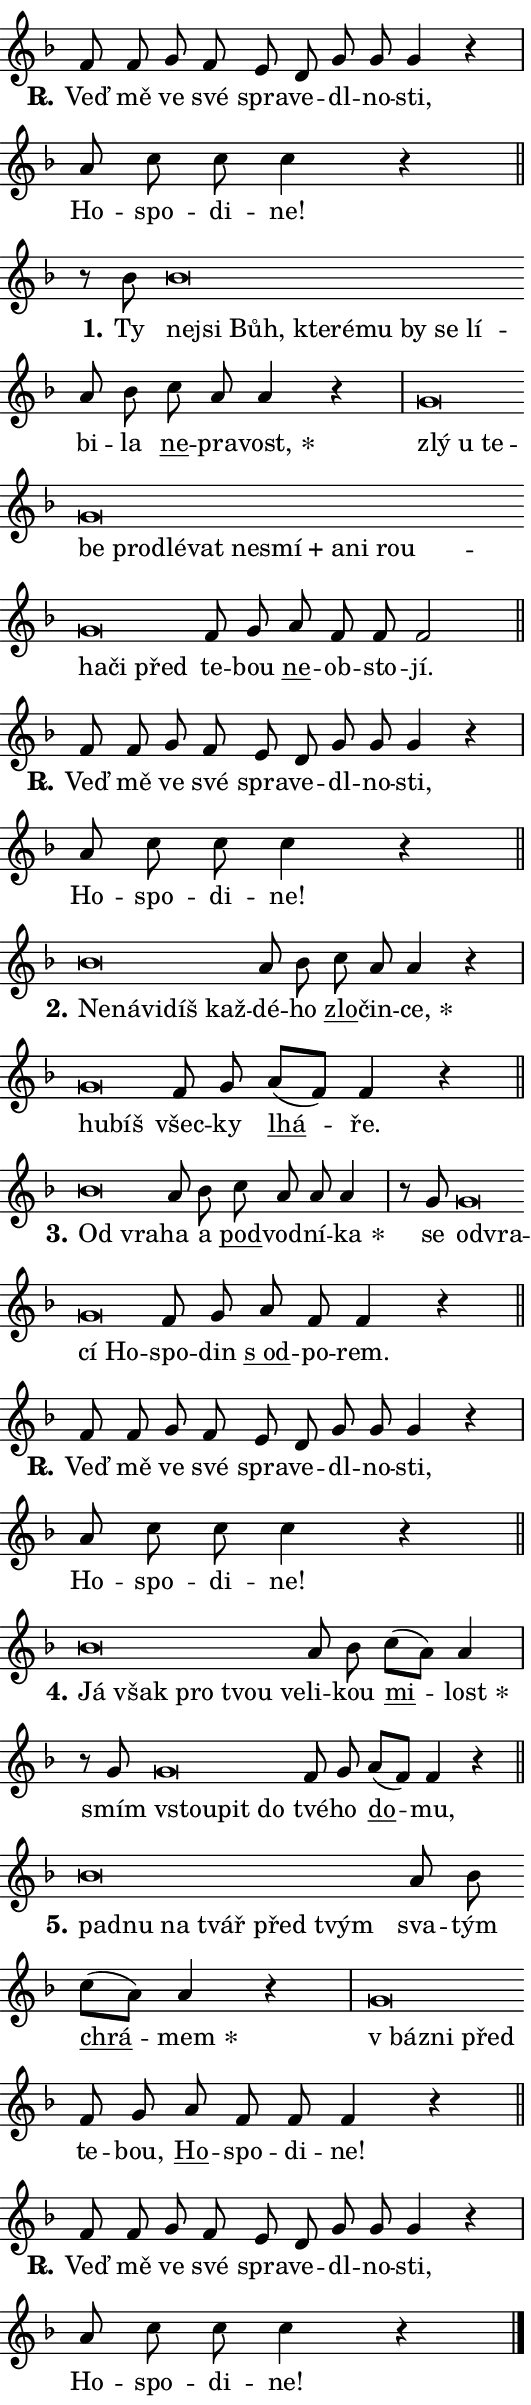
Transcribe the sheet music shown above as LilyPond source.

\version "2.24.0"
\header { tagline = "" }
\paper {
  indent = 0\cm
  top-margin = 0\cm
  right-margin = 0.13\cm % to fit lyric hyphens
  bottom-margin = 0\cm
  left-margin = 0\cm
  paper-width = 9\cm
  page-breaking = #ly:one-page-breaking
  system-system-spacing.basic-distance = #11
  score-system-spacing.basic-distance = #11
  ragged-last = ##f
}


%% Author: Thomas Morley
%% https://lists.gnu.org/archive/html/lilypond-user/2020-05/msg00002.html
#(define (line-position grob)
"Returns position of @var[grob} in current system:
   @code{'start}, if at first time-step
   @code{'end}, if at last time-step
   @code{'middle} otherwise
"
  (let* ((col (ly:item-get-column grob))
         (ln (ly:grob-object col 'left-neighbor))
         (rn (ly:grob-object col 'right-neighbor))
         (col-to-check-left (if (ly:grob? ln) ln col))
         (col-to-check-right (if (ly:grob? rn) rn col))
         (break-dir-left
           (and
             (ly:grob-property col-to-check-left 'non-musical #f)
             (ly:item-break-dir col-to-check-left)))
         (break-dir-right
           (and
             (ly:grob-property col-to-check-right 'non-musical #f)
             (ly:item-break-dir col-to-check-right))))
        (cond ((eqv? 1 break-dir-left) 'start)
              ((eqv? -1 break-dir-right) 'end)
              (else 'middle))))

#(define (tranparent-at-line-position vctor)
  (lambda (grob)
  "Relying on @code{line-position} select the relevant enry from @var{vctor}.
Used to determine transparency,"
    (case (line-position grob)
      ((end) (not (vector-ref vctor 0)))
      ((middle) (not (vector-ref vctor 1)))
      ((start) (not (vector-ref vctor 2))))))

noteHeadBreakVisibility =
#(define-music-function (break-visibility)(vector?)
"Makes @code{NoteHead}s transparent relying on @var{break-visibility}"
#{
  \override NoteHead.transparent =
    #(tranparent-at-line-position break-visibility)
#})

#(define delete-ledgers-for-transparent-note-heads
  (lambda (grob)
    "Reads whether a @code{NoteHead} is transparent.
If so this @code{NoteHead} is removed from @code{'note-heads} from
@var{grob}, which is supposed to be @code{LedgerLineSpanner}.
As a result ledgers are not printed for this @code{NoteHead}"
    (let* ((nhds-array (ly:grob-object grob 'note-heads))
           (nhds-list
             (if (ly:grob-array? nhds-array)
                 (ly:grob-array->list nhds-array)
                 '()))
           ;; Relies on the transparent-property being done before
           ;; Staff.LedgerLineSpanner.after-line-breaking is executed.
           ;; This is fragile ...
           (to-keep
             (remove
               (lambda (nhd)
                 (ly:grob-property nhd 'transparent #f))
               nhds-list)))
      ;; TODO find a better method to iterate over grob-arrays, similiar
      ;; to filter/remove etc for lists
      ;; For now rebuilt from scratch
      (set! (ly:grob-object grob 'note-heads)  '())
      (for-each
        (lambda (nhd)
          (ly:pointer-group-interface::add-grob grob 'note-heads nhd))
        to-keep))))

squashNotes = {
  \override NoteHead.X-extent = #'(-0.2 . 0.2)
  \override NoteHead.Y-extent = #'(-0.75 . 0)
  \override NoteHead.stencil =
    #(lambda (grob)
       (let ((pos (ly:grob-property grob 'staff-position)))
         (begin
           (if (< pos -7) (display "ERROR: Lower brevis then expected\n") (display ""))
           (if (<= pos -6) ly:text-interface::print ly:note-head::print))))
}
unSquashNotes = {
  \revert NoteHead.X-extent
  \revert NoteHead.Y-extent
  \revert NoteHead.stencil
}

hideNotes = \noteHeadBreakVisibility #begin-of-line-visible
unHideNotes = \noteHeadBreakVisibility #all-visible

% work-around for resetting accidentals
% https://lilypond.org/doc/v2.23/Documentation/notation/displaying-rhythms#unmetered-music
cadenzaMeasure = {
  \cadenzaOff
  \partial 1024 s1024
  \cadenzaOn
}

#(define-markup-command (accent layout props text) (markup?)
  "Underline accented syllable"
  (interpret-markup layout props
    #{\markup \override #'(offset . 4.3) \underline { #text }#}))

responsum = \markup \concat {
  "R" \hspace #-1.05 \path #0.1 #'((moveto 0 0.07) (lineto 0.9 0.8)) \hspace #0.05 "."
}

spaceSize = #0.6828661417322834 % exact space size for TeX Gyre Schola

\layout {
  \context {
    \Staff
    \remove "Time_signature_engraver"
    \override LedgerLineSpanner.after-line-breaking = #delete-ledgers-for-transparent-note-heads
  }
  \context {
    \Lyrics {
      \override LyricSpace.minimum-distance = \spaceSize
      \override LyricText.font-name = #"TeX Gyre Schola"
      \override LyricText.font-size = 1
      \override StanzaNumber.font-name = #"TeX Gyre Schola Bold"
      \override StanzaNumber.font-size = 1
    }
  }
  \context {
    \Score 
    \override NoteHead.text =
      #(lambda (grob) 
        (let ((pos (ly:grob-property grob 'staff-position)))
          #{\markup {
            \combine
              \halign #-0.55 \raise #(if (= pos -6) 0 0.5) \override #'(thickness . 2) \draw-line #'(3.2 . 0)
              \musicglyph "noteheads.sM1"
          }#}))
  }
}

% magnetic-lyrics.ily
%
%   written by
%     Jean Abou Samra <jean@abou-samra.fr>
%     Werner Lemberg <wl@gnu.org>
%
%   adapted by
%     Jiri Hon <jiri.hon@gmail.com>
%
% Version 2022-Apr-15

% https://www.mail-archive.com/lilypond-user@gnu.org/msg149350.html

#(define (Left_hyphen_pointer_engraver context)
   "Collect syllable-hyphen-syllable occurrences in lyrics and store
them in properties.  This engraver only looks to the left.  For
example, if the lyrics input is @code{foo -- bar}, it does the
following.

@itemize @bullet
@item
Set the @code{text} property of the @code{LyricHyphen} grob between
@q{foo} and @q{bar} to @code{foo}.

@item
Set the @code{left-hyphen} property of the @code{LyricText} grob with
text @q{foo} to the @code{LyricHyphen} grob between @q{foo} and
@q{bar}.
@end itemize

Use this auxiliary engraver in combination with the
@code{lyric-@/text::@/apply-@/magnetic-@/offset!} hook."
   (let ((hyphen #f)
         (text #f))
     (make-engraver
      (acknowledgers
       ((lyric-syllable-interface engraver grob source-engraver)
        (set! text grob)))
      (end-acknowledgers
       ((lyric-hyphen-interface engraver grob source-engraver)
        ;(when (not (grob::has-interface grob 'lyric-space-interface))
          (set! hyphen grob)));)
      ((stop-translation-timestep engraver)
       (when (and text hyphen)
         (ly:grob-set-object! text 'left-hyphen hyphen))
       (set! text #f)
       (set! hyphen #f)))))

#(define (lyric-text::apply-magnetic-offset! grob)
   "If the space between two syllables is less than the value in
property @code{LyricText@/.details@/.squash-threshold}, move the right
syllable to the left so that it gets concatenated with the left
syllable.

Use this function as a hook for
@code{LyricText@/.after-@/line-@/breaking} if the
@code{Left_@/hyphen_@/pointer_@/engraver} is active."
   (let ((hyphen (ly:grob-object grob 'left-hyphen #f)))
     (when hyphen
       (let ((left-text (ly:spanner-bound hyphen LEFT)))
         (when (grob::has-interface left-text 'lyric-syllable-interface)
           (let* ((common (ly:grob-common-refpoint grob left-text X))
                  (this-x-ext (ly:grob-extent grob common X))
                  (left-x-ext
                   (begin
                     ;; Trigger magnetism for left-text.
                     (ly:grob-property left-text 'after-line-breaking)
                     (ly:grob-extent left-text common X)))
                  ;; `delta` is the gap width between two syllables.
                  (delta (- (interval-start this-x-ext)
                            (interval-end left-x-ext)))
                  (details (ly:grob-property grob 'details))
                  (threshold (assoc-get 'squash-threshold details 0.2)))
             (when (< delta threshold)
               (let* (;; We have to manipulate the input text so that
                      ;; ligatures crossing syllable boundaries are not
                      ;; disabled.  For languages based on the Latin
                      ;; script this is essentially a beautification.
                      ;; However, for non-Western scripts it can be a
                      ;; necessity.
                      (lt (ly:grob-property left-text 'text))
                      (rt (ly:grob-property grob 'text))
                      (is-space (grob::has-interface hyphen 'lyric-space-interface))
                      (space (if is-space " " ""))
                      (extra-delta (if is-space spaceSize 0))
                      ;; Append new syllable.
                      (ltrt-space (if (and (string? lt) (string? rt))
                                (string-append lt space rt)
                                (make-concat-markup (list lt space rt))))
                      ;; Right-align `ltrt` to the right side.
                      (ltrt-space-markup (grob-interpret-markup
                               grob
                               (make-translate-markup
                                (cons (interval-length this-x-ext) 0)
                                (make-right-align-markup ltrt-space)))))
                 (begin
                   ;; Don't print `left-text`.
                   (ly:grob-set-property! left-text 'stencil #f)
                   ;; Set text and stencil (which holds all collected
                   ;; syllables so far) and shift it to the left.
                   (ly:grob-set-property! grob 'text ltrt-space)
                   (ly:grob-set-property! grob 'stencil ltrt-space-markup)
                   (ly:grob-translate-axis! grob (- (- delta extra-delta)) X))))))))))


#(define (lyric-hyphen::displace-bounds-first grob)
   ;; Make very sure this callback isn't triggered too early.
   (let ((left (ly:spanner-bound grob LEFT))
         (right (ly:spanner-bound grob RIGHT)))
     (ly:grob-property left 'after-line-breaking)
     (ly:grob-property right 'after-line-breaking)
     (ly:lyric-hyphen::print grob)))

squashThreshold = #0.4

\layout {
  \context {
    \Lyrics
    \consists #Left_hyphen_pointer_engraver
    \override LyricText.after-line-breaking =
      #lyric-text::apply-magnetic-offset!
    \override LyricHyphen.stencil = #lyric-hyphen::displace-bounds-first
    \override LyricText.details.squash-threshold = \squashThreshold
    \override LyricHyphen.minimum-distance = 0
    \override LyricHyphen.minimum-length = \squashThreshold
  }
}

squashText = \override LyricText.details.squash-threshold = 9999
unSquashText = \override LyricText.details.squash-threshold = \squashThreshold

leftText = \override LyricText.self-alignment-X = #LEFT
unLeftText = \revert LyricText.self-alignment-X

starOffset = #(lambda (grob) 
                (let ((x_offset (ly:self-alignment-interface::aligned-on-x-parent grob)))
                  (if (= x_offset 0) 0 (+ x_offset 1.2))))

star = #(define-music-function (syllable)(string?)
"Append star separator at the end of a syllable"
#{
  \once \override LyricText.X-offset = #starOffset
  \lyricmode { \markup {
    #syllable
    \override #'((font-name . "TeX Gyre Schola Bold")) \hspace #0.2 \lower #0.65 \larger "*"
  } }
#})

starAccent = #(define-music-function (syllable)(string?)
"Append star separator at the end of a syllable and make accent"
#{
  \once \override LyricText.X-offset = #starOffset
  \lyricmode { \markup {
    \accent #syllable
    \override #'((font-name . "TeX Gyre Schola Bold")) \hspace #0.2 \lower #0.65 \larger "*"
  } }
#})

breath = #(define-music-function (syllable)(string?)
"Append breathing indicator at the end of a syllable"
#{
  \lyricmode { \markup { #syllable "+" } }
#})

optionalBreath = #(define-music-function (syllable)(string?)
"Append optional breathing indicator at the end of a syllable"
#{
  \lyricmode { \markup { #syllable "(+)" } }
#})


\score {
    <<
        \new Voice = "melody" { \cadenzaOn \key f \major \relative { f'8 f g f e d \bar "" g g g4 r \cadenzaMeasure \bar "|" a8 c c c4 r \cadenzaMeasure \bar "||" \break } }
        \new Lyrics \lyricsto "melody" { \lyricmode { \set stanza = \responsum
Veď mě ve své spra -- ve -- dl -- no -- sti, Ho -- spo -- di -- ne! } }
    >>
    \layout {}
}

\score {
    <<
        \new Voice = "melody" { \cadenzaOn \key f \major \relative { r8 bes'8 \squashNotes bes\breve*1/16 \hideNotes \breve*1/16 \bar "" \breve*1/16 \bar "" \breve*1/16 \bar "" \breve*1/16 \bar "" \breve*1/16 \bar "" \breve*1/16 \bar "" \breve*1/16 \breve*1/16 \bar "" \unHideNotes \unSquashNotes a8 bes \bar "" c a a4 r \cadenzaMeasure \bar "|" \squashNotes g\breve*1/16 \hideNotes \breve*1/16 \bar "" \breve*1/16 \bar "" \breve*1/16 \bar "" \breve*1/16 \bar "" \breve*1/16 \bar "" \breve*1/16 \bar "" \breve*1/16 \bar "" \breve*1/16 \bar "" \breve*1/16 \bar "" \breve*1/16 \bar "" \breve*1/16 \bar "" \breve*1/16 \bar "" \breve*1/16 \breve*1/16 \bar "" \unHideNotes \unSquashNotes f8 g \bar "" a f f f2 \cadenzaMeasure \bar "||" \break } }
        \new Lyrics \lyricsto "melody" { \lyricmode { \set stanza = "1."
Ty \leftText nej -- \squashText si Bůh, kte -- ré -- mu by se lí -- \unLeftText \unSquashText bi -- la \markup \accent ne -- pra -- \star vost, \leftText zlý \squashText u te -- be pro -- dlé -- vat ne -- \breath "smí" a -- ni rou -- ha -- či před \unLeftText \unSquashText te -- bou \markup \accent ne -- ob -- sto -- jí. } }
    >>
    \layout {}
}

\score {
    <<
        \new Voice = "melody" { \cadenzaOn \key f \major \relative { f'8 f g f e d \bar "" g g g4 r \cadenzaMeasure \bar "|" a8 c c c4 r \cadenzaMeasure \bar "||" \break } }
        \new Lyrics \lyricsto "melody" { \lyricmode { \set stanza = \responsum
Veď mě ve své spra -- ve -- dl -- no -- sti, Ho -- spo -- di -- ne! } }
    >>
    \layout {}
}

\score {
    <<
        \new Voice = "melody" { \cadenzaOn \key f \major \relative { \squashNotes bes'\breve*1/16 \hideNotes \breve*1/16 \bar "" \breve*1/16 \bar "" \breve*1/16 \breve*1/16 \bar "" \unHideNotes \unSquashNotes a8 bes \bar "" c a a4 r \cadenzaMeasure \bar "|" \squashNotes g\breve*1/16 \hideNotes \breve*1/16 \bar "" \unHideNotes \unSquashNotes f8 g \bar "" a[( f)] f4 r \cadenzaMeasure \bar "||" \break } }
        \new Lyrics \lyricsto "melody" { \lyricmode { \set stanza = "2."
\leftText Ne -- \squashText ná -- vi -- díš kaž -- \unLeftText \unSquashText dé -- ho \markup \accent zlo -- čin -- \star ce, \leftText hu -- \squashText bíš \unLeftText \unSquashText všec -- ky \markup \accent lhá -- ře. } }
    >>
    \layout {}
}

\score {
    <<
        \new Voice = "melody" { \cadenzaOn \key f \major \relative { \squashNotes bes'\breve*1/16 \hideNotes \breve*1/16 \bar "" \unHideNotes \unSquashNotes a8 bes \bar "" c a a a4 \cadenzaMeasure \bar "|" r8 g8 \squashNotes g\breve*1/16 \hideNotes \breve*1/16 \bar "" \breve*1/16 \breve*1/16 \bar "" \unHideNotes \unSquashNotes f8 g \bar "" a f f4 r \cadenzaMeasure \bar "||" \break } }
        \new Lyrics \lyricsto "melody" { \lyricmode { \set stanza = "3."
\leftText Od \squashText vra -- \unLeftText \unSquashText ha a \markup \accent pod -- vod -- ní -- \star ka se \leftText od -- \squashText vra -- cí Ho -- \unLeftText \unSquashText spo -- din \markup \accent "s od" -- po -- rem. } }
    >>
    \layout {}
}

\score {
    <<
        \new Voice = "melody" { \cadenzaOn \key f \major \relative { f'8 f g f e d \bar "" g g g4 r \cadenzaMeasure \bar "|" a8 c c c4 r \cadenzaMeasure \bar "||" \break } }
        \new Lyrics \lyricsto "melody" { \lyricmode { \set stanza = \responsum
Veď mě ve své spra -- ve -- dl -- no -- sti, Ho -- spo -- di -- ne! } }
    >>
    \layout {}
}

\score {
    <<
        \new Voice = "melody" { \cadenzaOn \key f \major \relative { \squashNotes bes'\breve*1/16 \hideNotes \breve*1/16 \bar "" \breve*1/16 \bar "" \breve*1/16 \breve*1/16 \bar "" \unHideNotes \unSquashNotes a8 bes \bar "" c[( a)] a4 \cadenzaMeasure \bar "|" r8 g8 \squashNotes g\breve*1/16 \hideNotes \breve*1/16 \breve*1/16 \bar "" \unHideNotes \unSquashNotes f8 g \bar "" a[( f)] f4 r \cadenzaMeasure \bar "||" \break } }
        \new Lyrics \lyricsto "melody" { \lyricmode { \set stanza = "4."
\leftText Já \squashText však pro tvou ve -- \unLeftText \unSquashText li -- kou \markup \accent mi -- \star lost smím \leftText vstou -- \squashText pit do \unLeftText \unSquashText tvé -- ho \markup \accent do -- mu, } }
    >>
    \layout {}
}

\score {
    <<
        \new Voice = "melody" { \cadenzaOn \key f \major \relative { \squashNotes bes'\breve*1/16 \hideNotes \breve*1/16 \bar "" \breve*1/16 \bar "" \breve*1/16 \bar "" \breve*1/16 \breve*1/16 \bar "" \unHideNotes \unSquashNotes a8 bes \bar "" c[( a)] a4 r \cadenzaMeasure \bar "|" \squashNotes g\breve*1/16 \hideNotes \breve*1/16 \breve*1/16 \bar "" \unHideNotes \unSquashNotes f8 g \bar "" a f f f4 r \cadenzaMeasure \bar "||" \break } }
        \new Lyrics \lyricsto "melody" { \lyricmode { \set stanza = "5."
\leftText pad -- \squashText nu na tvář před tvým \unLeftText \unSquashText sva -- tým \markup \accent chrá -- \star mem \leftText "v báz" -- \squashText ni před \unLeftText \unSquashText te -- bou, \markup \accent Ho -- spo -- di -- ne! } }
    >>
    \layout {}
}

\score {
    <<
        \new Voice = "melody" { \cadenzaOn \key f \major \relative { f'8 f g f e d \bar "" g g g4 r \cadenzaMeasure \bar "|" a8 c c c4 r \cadenzaMeasure \bar "||" \break } \bar "|." }
        \new Lyrics \lyricsto "melody" { \lyricmode { \set stanza = \responsum
Veď mě ve své spra -- ve -- dl -- no -- sti, Ho -- spo -- di -- ne! } }
    >>
    \layout {}
}
